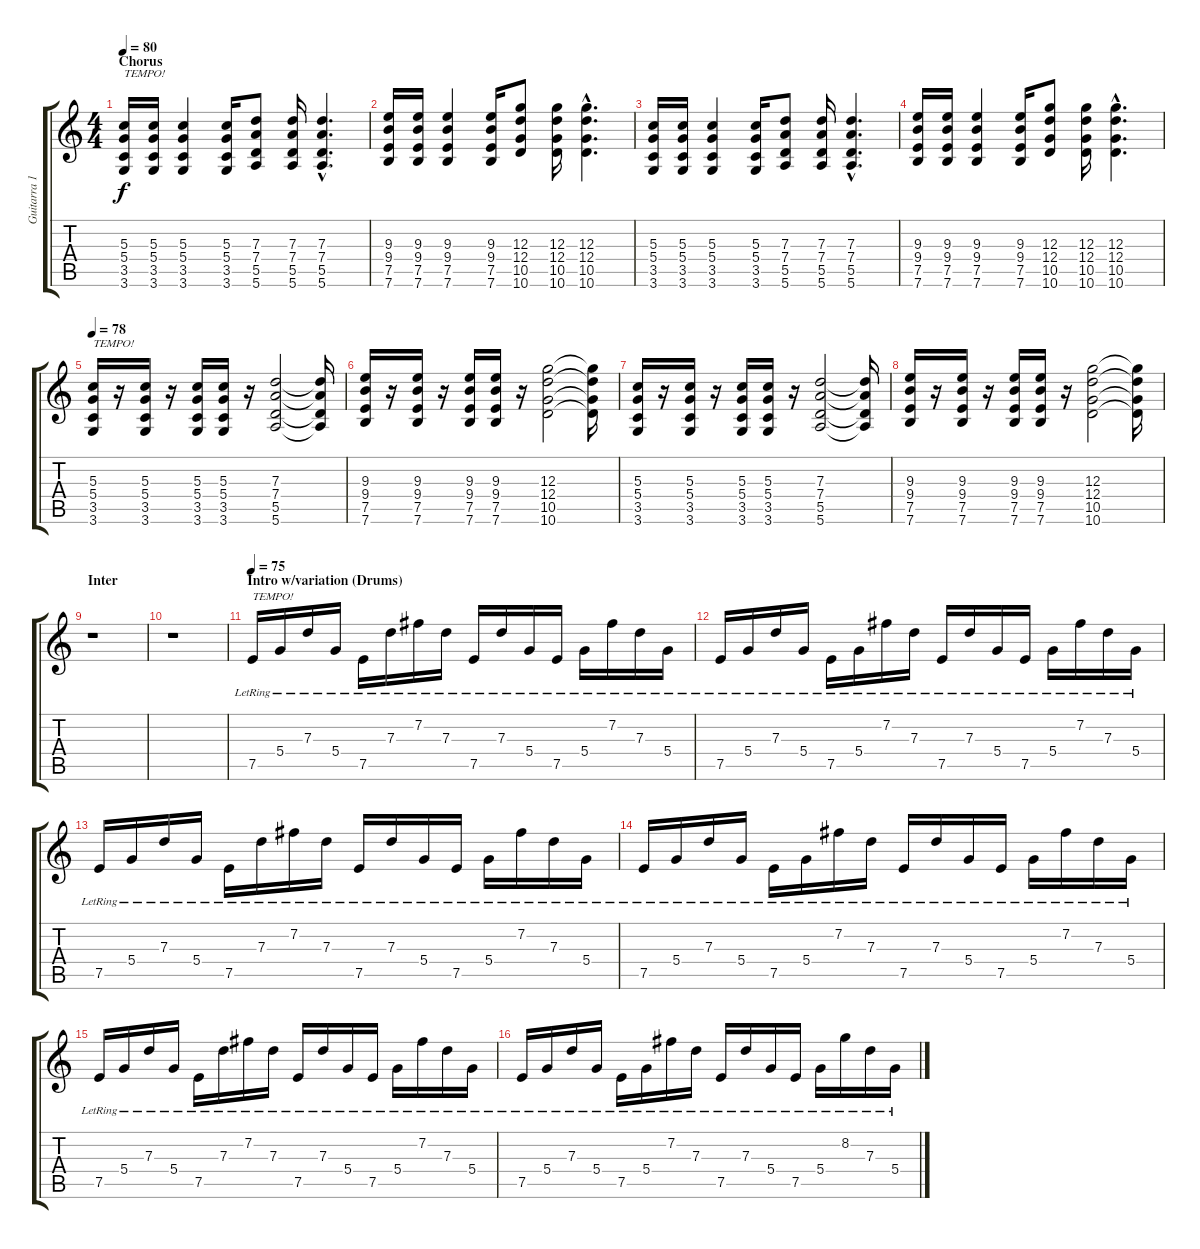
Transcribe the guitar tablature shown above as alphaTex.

\track ("Guitarra 1" "Guitarra 1") {instrument acousticguitarsteel}
\staff {score tabs}
\tuning (E4 B3 G3 D3 A2 E2) {hide}
\ts (4 4)
\section ("" "Chorus")
\tempo 80
\clef g2
\ks c
(5.3 5.4 3.5 3.6).16{txt "TEMPO!" dy f instrument distortionguitar} (5.3 5.4 3.5 3.6).16 (5.3 5.4 3.5 3.6).4 (5.3 5.4 3.5 3.6).16 (7.3 7.4 5.5 5.6).8 (7.3 7.4 5.5 5.6).16 (7.3{hac} 7.4{hac} 5.5{hac} 5.6{hac}).4{d} |
(9.3 9.4 7.5 7.6).16 (9.3 9.4 7.5 7.6).16 (9.3 9.4 7.5 7.6).4 (9.3 9.4 7.5 7.6).16 (12.3 12.4 10.5 10.6).8 (12.3 12.4 10.5 10.6).16 (12.3{hac} 12.4{hac} 10.5{hac} 10.6{hac}).4{d} |
(5.3 5.4 3.5 3.6).16 (5.3 5.4 3.5 3.6).16 (5.3 5.4 3.5 3.6).4 (5.3 5.4 3.5 3.6).16 (7.3 7.4 5.5 5.6).8 (7.3 7.4 5.5 5.6).16 (7.3{hac} 7.4{hac} 5.5{hac} 5.6{hac}).4{d} |
(9.3 9.4 7.5 7.6).16 (9.3 9.4 7.5 7.6).16 (9.3 9.4 7.5 7.6).4 (9.3 9.4 7.5 7.6).16 (12.3 12.4 10.5 10.6).8 (12.3 12.4 10.5 10.6).16 (12.3{hac} 12.4{hac} 10.5{hac} 10.6{hac}).4{d} |
\tempo 78
(5.3 5.4 3.5 3.6).16{txt "TEMPO!"} r.16 (5.3 5.4 3.5 3.6).16 r.16 (5.3 5.4 3.5 3.6).16 (5.3 5.4 3.5 3.6).16 r.16 (7.3 7.4 5.5 5.6).2 (7.3{t} 7.4{t} 5.5{t} 5.6{t}).16 |
(9.3 9.4 7.5 7.6).16 r.16 (9.3 9.4 7.5 7.6).16 r.16 (9.3 9.4 7.5 7.6).16 (9.3 9.4 7.5 7.6).16 r.16 (12.3 12.4 10.5 10.6).2 (12.3{t} 12.4{t} 10.5{t} 10.6{t}).16 |
(5.3 5.4 3.5 3.6).16 r.16 (5.3 5.4 3.5 3.6).16 r.16 (5.3 5.4 3.5 3.6).16 (5.3 5.4 3.5 3.6).16 r.16 (7.3 7.4 5.5 5.6).2 (7.3{t} 7.4{t} 5.5{t} 5.6{t}).16 |
(9.3 9.4 7.5 7.6).16 r.16 (9.3 9.4 7.5 7.6).16 r.16 (9.3 9.4 7.5 7.6).16 (9.3 9.4 7.5 7.6).16 r.16 (12.3 12.4 10.5 10.6).2 (12.3{t} 12.4{t} 10.5{t} 10.6{t}).16 |
\section ("" "Inter")
r.1 |
r.1 |
\section ("" "Intro w/variation (Drums)")
\tempo 75
7.5{lr}.16{txt "TEMPO!" instrument acousticguitarsteel} 5.4{lr}.16 7.3{lr}.16 5.4{lr}.16 7.5{lr}.16 7.3{lr}.16 7.2{lr}.16 7.3{lr}.16 7.5{lr}.16 7.3{lr}.16 5.4{lr}.16 7.5{lr}.16 5.4{lr}.16 7.2{lr}.16 7.3{lr}.16 5.4{lr}.16 |
7.5{lr}.16 5.4{lr}.16 7.3{lr}.16 5.4{lr}.16 7.5{lr}.16 5.4{lr}.16 7.2{lr}.16 7.3{lr}.16 7.5{lr}.16 7.3{lr}.16 5.4{lr}.16 7.5{lr}.16 5.4{lr}.16 7.2{lr}.16 7.3{lr}.16 5.4{lr}.16 |
7.5{lr}.16 5.4{lr}.16 7.3{lr}.16 5.4{lr}.16 7.5{lr}.16 7.3{lr}.16 7.2{lr}.16 7.3{lr}.16 7.5{lr}.16 7.3{lr}.16 5.4{lr}.16 7.5{lr}.16 5.4{lr}.16 7.2{lr}.16 7.3{lr}.16 5.4{lr}.16 |
7.5{lr}.16 5.4{lr}.16 7.3{lr}.16 5.4{lr}.16 7.5{lr}.16 5.4{lr}.16 7.2{lr}.16 7.3{lr}.16 7.5{lr}.16 7.3{lr}.16 5.4{lr}.16 7.5{lr}.16 5.4{lr}.16 7.2{lr}.16 7.3{lr}.16 5.4{lr}.16 |
7.5{lr}.16 5.4{lr}.16 7.3{lr}.16 5.4{lr}.16 7.5{lr}.16 7.3{lr}.16 7.2{lr}.16 7.3{lr}.16 7.5{lr}.16 7.3{lr}.16 5.4{lr}.16 7.5{lr}.16 5.4{lr}.16 7.2{lr}.16 7.3{lr}.16 5.4{lr}.16 |
7.5{lr}.16 5.4{lr}.16 7.3{lr}.16 5.4{lr}.16 7.5{lr}.16 5.4{lr}.16 7.2{lr}.16 7.3{lr}.16 7.5{lr}.16 7.3{lr}.16 5.4{lr}.16 7.5{lr}.16 5.4{lr}.16 8.2{lr}.16 7.3{lr}.16 5.4{lr}.16
